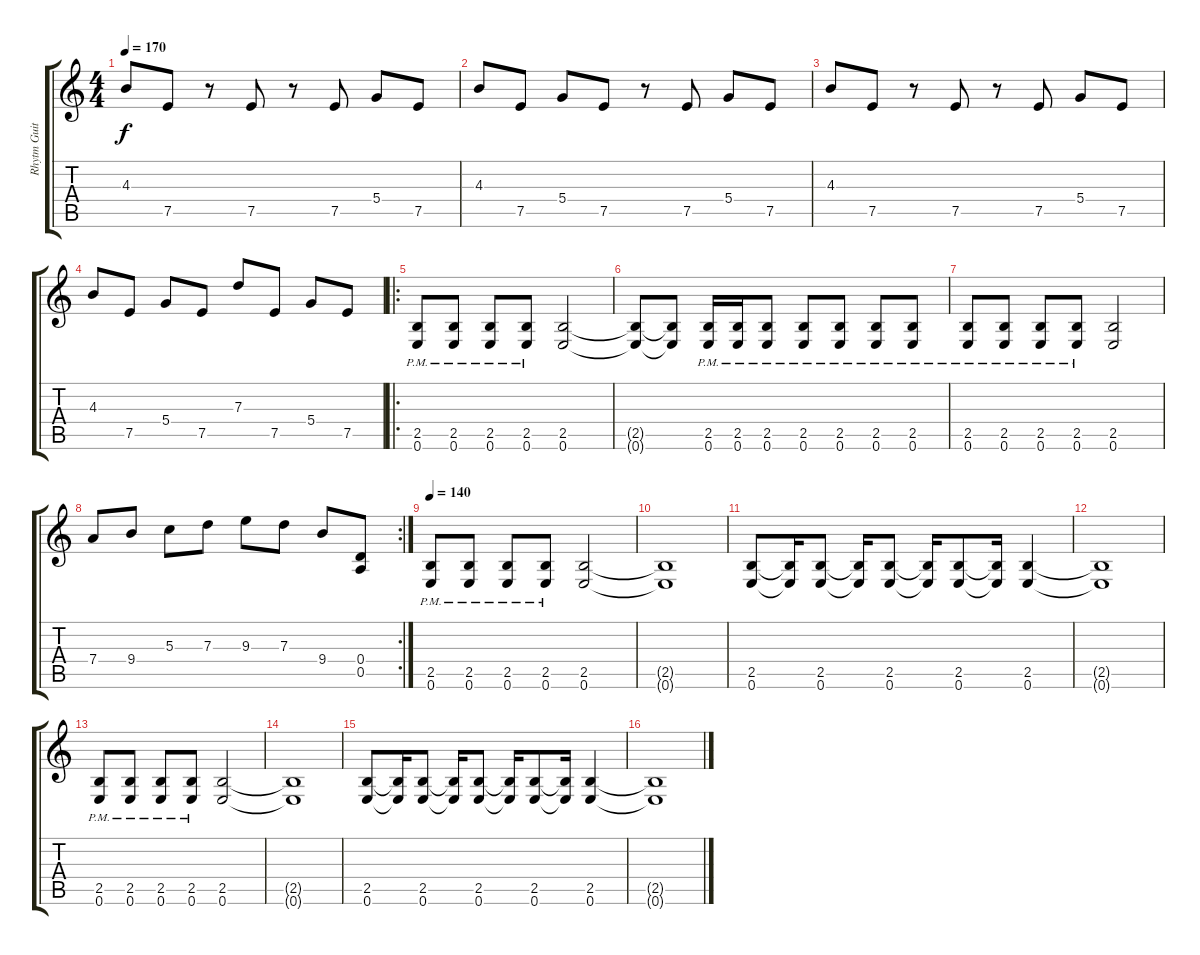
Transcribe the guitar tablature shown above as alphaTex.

\track ("Rhytm Guitar" "Rhytm Guit") {instrument distortionguitar}
\staff {score tabs}
\tuning (E4 B3 G3 D3 A2 E2) {hide}
\ts (4 4)
\tempo 170
\clef g2
\ks c
4.3.8{dy f} 7.5.8 r.8 7.5.8 r.8 7.5.8 5.4.8 7.5.8 |
4.3.8 7.5.8 5.4.8 7.5.8 r.8 7.5.8 5.4.8 7.5.8 |
4.3.8 7.5.8 r.8 7.5.8 r.8 7.5.8 5.4.8 7.5.8 |
4.3.8 7.5.8 5.4.8 7.5.8 7.3.8 7.5.8 5.4.8 7.5.8 |
\ro
(2.5{pm} 0.6{pm}).8 (2.5{pm} 0.6{pm}).8 (2.5{pm} 0.6{pm}).8 (2.5{pm} 0.6{pm}).8 (2.5 0.6).2 |
(2.5{t} 0.6{t}).8 (2.5{t} 0.6{t}).8 (2.5{pm} 0.6{pm}).16 (2.5{pm} 0.6{pm}).16 (2.5{pm} 0.6{pm}).8 (2.5{pm} 0.6{pm}).8 (2.5{pm} 0.6{pm}).8 (2.5{pm} 0.6{pm}).8 (2.5{pm} 0.6{pm}).8 |
(2.5{pm} 0.6{pm}).8 (2.5{pm} 0.6{pm}).8 (2.5{pm} 0.6{pm}).8 (2.5{pm} 0.6{pm}).8 (2.5 0.6).2 |
\rc 2
7.4.8 9.4.8 5.3.8 7.3.8 9.3.8 7.3.8 9.4.8 (0.4 0.5).8 |
\tempo 140
(2.5{pm} 0.6{pm}).8 (2.5{pm} 0.6{pm}).8 (2.5{pm} 0.6{pm}).8 (2.5{pm} 0.6{pm}).8 (2.5 0.6).2 |
(2.5{t} 0.6{t}).1 |
(2.5 0.6).8 (2.5{t} 0.6{t}).16 (2.5 0.6).8 (2.5{t} 0.6{t}).16 (2.5 0.6).8 (2.5{t} 0.6{t}).16 (2.5 0.6).8 (2.5{t} 0.6{t}).16 (2.5 0.6).4 |
(2.5{t} 0.6{t}).1 |
(2.5{pm} 0.6{pm}).8 (2.5{pm} 0.6{pm}).8 (2.5{pm} 0.6{pm}).8 (2.5{pm} 0.6{pm}).8 (2.5 0.6).2 |
(2.5{t} 0.6{t}).1 |
(2.5 0.6).8 (2.5{t} 0.6{t}).16 (2.5 0.6).8 (2.5{t} 0.6{t}).16 (2.5 0.6).8 (2.5{t} 0.6{t}).16 (2.5 0.6).8 (2.5{t} 0.6{t}).16 (2.5 0.6).4 |
(2.5{t} 0.6{t}).1
